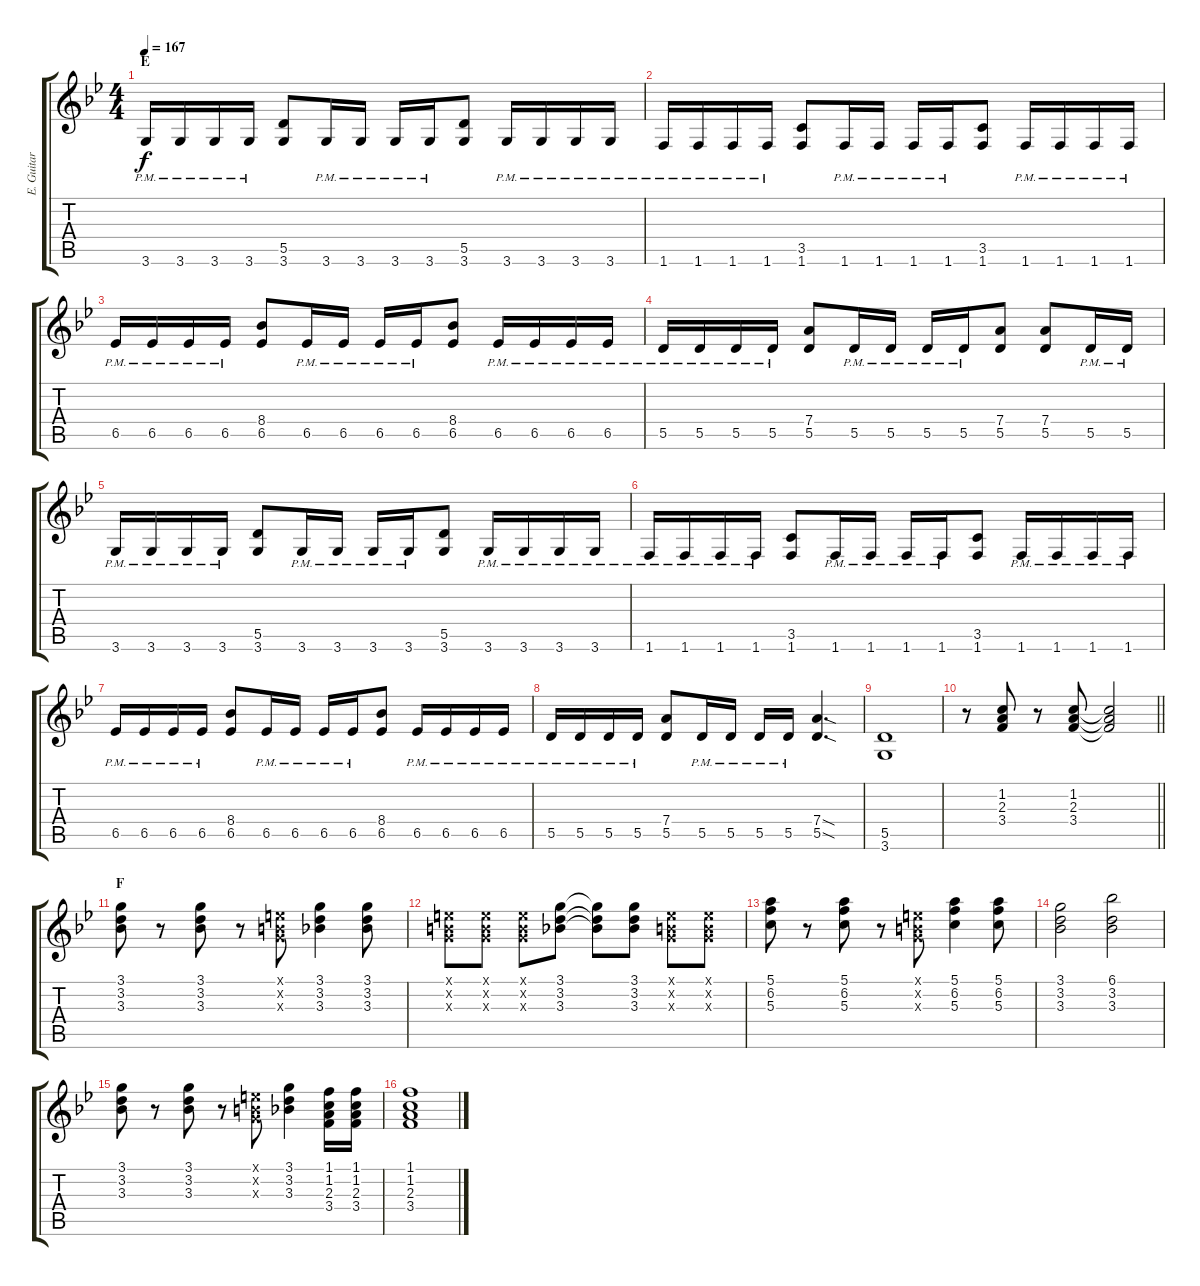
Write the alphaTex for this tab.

\track ("E. Guitar II" "E. Guitar ") {instrument overdrivenguitar}
\staff {score tabs}
\tuning (E4 B3 G3 D3 A2 E2) {hide}
\ts (4 4)
\section ("" "E")
\tempo 167
\clef g2
\ks bb
3.6{pm}.16{dy f} 3.6{pm}.16 3.6{pm}.16 3.6{pm}.16 (5.5 3.6).8 3.6{pm}.16 3.6{pm}.16 3.6{pm}.16 3.6{pm}.16 (5.5 3.6).8 3.6{pm}.16 3.6{pm}.16 3.6{pm}.16 3.6{pm}.16 |
1.6{pm}.16 1.6{pm}.16 1.6{pm}.16 1.6{pm}.16 (3.5 1.6).8 1.6{pm}.16 1.6{pm}.16 1.6{pm}.16 1.6{pm}.16 (3.5 1.6).8 1.6{pm}.16 1.6{pm}.16 1.6{pm}.16 1.6{pm}.16 |
6.5{pm}.16 6.5{pm}.16 6.5{pm}.16 6.5{pm}.16 (8.4 6.5).8 6.5{pm}.16 6.5{pm}.16 6.5{pm}.16 6.5{pm}.16 (8.4 6.5).8 6.5{pm}.16 6.5{pm}.16 6.5{pm}.16 6.5{pm}.16 |
5.5{pm}.16 5.5{pm}.16 5.5{pm}.16 5.5{pm}.16 (7.4 5.5).8 5.5{pm}.16 5.5{pm}.16 5.5{pm}.16 5.5{pm}.16 (7.4 5.5).8 (7.4 5.5).8 5.5{pm}.16 5.5{pm}.16 |
3.6{pm}.16 3.6{pm}.16 3.6{pm}.16 3.6{pm}.16 (5.5 3.6).8 3.6{pm}.16 3.6{pm}.16 3.6{pm}.16 3.6{pm}.16 (5.5 3.6).8 3.6{pm}.16 3.6{pm}.16 3.6{pm}.16 3.6{pm}.16 |
1.6{pm}.16 1.6{pm}.16 1.6{pm}.16 1.6{pm}.16 (3.5 1.6).8 1.6{pm}.16 1.6{pm}.16 1.6{pm}.16 1.6{pm}.16 (3.5 1.6).8 1.6{pm}.16 1.6{pm}.16 1.6{pm}.16 1.6{pm}.16 |
6.5{pm}.16 6.5{pm}.16 6.5{pm}.16 6.5{pm}.16 (8.4 6.5).8 6.5{pm}.16 6.5{pm}.16 6.5{pm}.16 6.5{pm}.16 (8.4 6.5).8 6.5{pm}.16 6.5{pm}.16 6.5{pm}.16 6.5{pm}.16 |
5.5{pm}.16 5.5{pm}.16 5.5{pm}.16 5.5{pm}.16 (7.4 5.5).8 5.5{pm}.16 5.5{pm}.16 5.5{pm}.16 5.5{pm}.16 (7.4{sod} 5.5{sod}).4{d} |
(5.5 3.6).1 |
\barLineRight lightlight
r.8 (1.2 2.3 3.4).8 r.8 (1.2 2.3 3.4).8 (1.2{t} 2.3{t} 3.4{t}).2 |
\section ("" "F")
(3.1 3.2 3.3).8 r.8 (3.1 3.2 3.3).8 r.8 (0.1{x} 0.2{x} 0.3{x}).8 (3.1 3.2 3.3).4 (3.1 3.2 3.3).8 |
(0.1{x} 0.2{x} 0.3{x}).8 (0.1{x} 0.2{x} 0.3{x}).8 (0.1{x} 0.2{x} 0.3{x}).8 (3.1 3.2 3.3).8 (3.1{t} 3.2{t} 3.3{t}).8 (3.1 3.2 3.3).8 (0.1{x} 0.2{x} 0.3{x}).8 (0.1{x} 0.2{x} 0.3{x}).8 |
(5.1 6.2 5.3).8 r.8 (5.1 6.2 5.3).8 r.8 (0.1{x} 0.2{x} 0.3{x}).8 (5.1 6.2 5.3).4 (5.1 6.2 5.3).8 |
(3.1 3.2 3.3).2 (6.1 3.2 3.3).2 |
(3.1 3.2 3.3).8 r.8 (3.1 3.2 3.3).8 r.8 (0.1{x} 0.2{x} 0.3{x}).8 (3.1 3.2 3.3).4 (1.1 1.2 2.3 3.4).16 (1.1 1.2 2.3 3.4).16 |
(1.1 1.2 2.3 3.4).1
